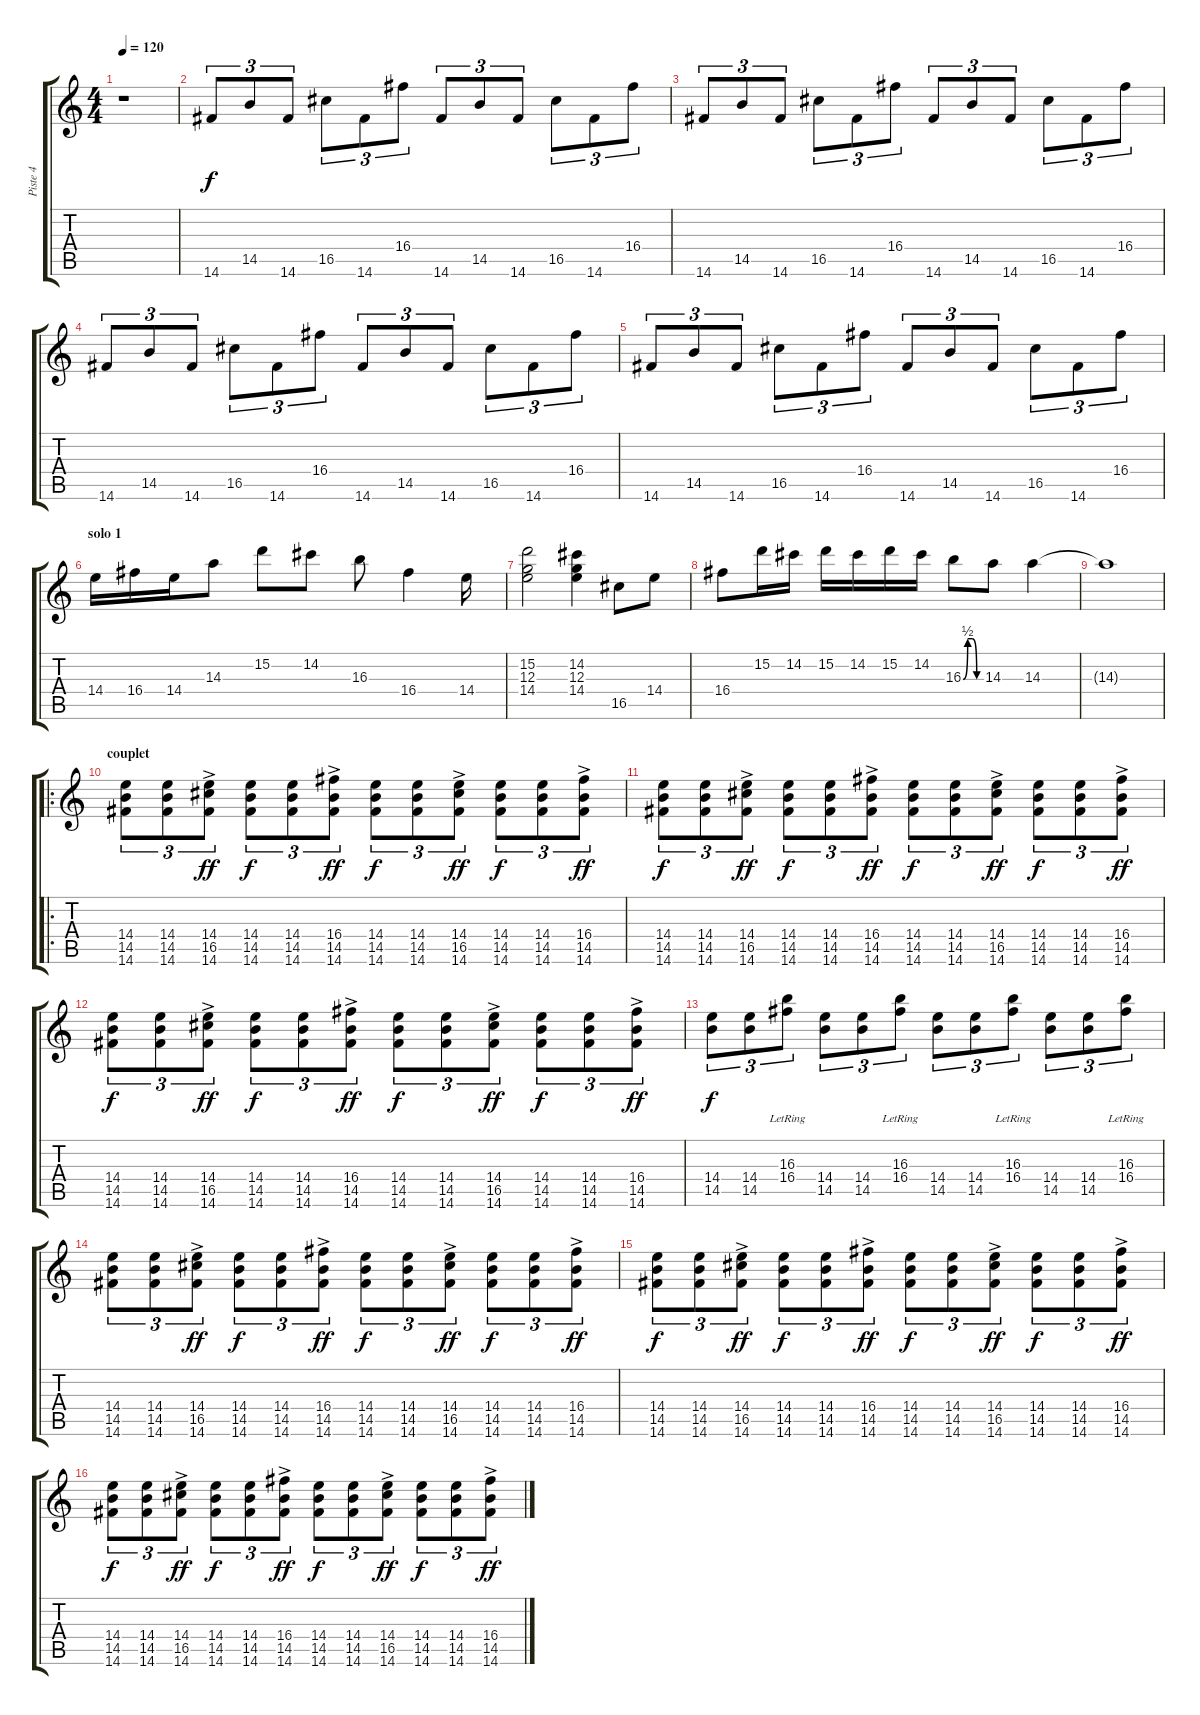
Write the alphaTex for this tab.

\track ("Piste 4" "Piste 4") {instrument distortionguitar}
\staff {score tabs}
\tuning (E4 B3 G3 D3 A2 E2) {hide}
\ts (4 4)
\tempo 120
\clef g2
\ks c
r.1{dy f} |
14.6.8{tu (3 2)} 14.5.8{tu (3 2)} 14.6.8{tu (3 2)} 16.5.8{tu (3 2)} 14.6.8{tu (3 2)} 16.4.8{tu (3 2)} 14.6.8{tu (3 2)} 14.5.8{tu (3 2)} 14.6.8{tu (3 2)} 16.5.8{tu (3 2)} 14.6.8{tu (3 2)} 16.4.8{tu (3 2)} |
14.6.8{tu (3 2)} 14.5.8{tu (3 2)} 14.6.8{tu (3 2)} 16.5.8{tu (3 2)} 14.6.8{tu (3 2)} 16.4.8{tu (3 2)} 14.6.8{tu (3 2)} 14.5.8{tu (3 2)} 14.6.8{tu (3 2)} 16.5.8{tu (3 2)} 14.6.8{tu (3 2)} 16.4.8{tu (3 2)} |
14.6.8{tu (3 2)} 14.5.8{tu (3 2)} 14.6.8{tu (3 2)} 16.5.8{tu (3 2)} 14.6.8{tu (3 2)} 16.4.8{tu (3 2)} 14.6.8{tu (3 2)} 14.5.8{tu (3 2)} 14.6.8{tu (3 2)} 16.5.8{tu (3 2)} 14.6.8{tu (3 2)} 16.4.8{tu (3 2)} |
14.6.8{tu (3 2)} 14.5.8{tu (3 2)} 14.6.8{tu (3 2)} 16.5.8{tu (3 2)} 14.6.8{tu (3 2)} 16.4.8{tu (3 2)} 14.6.8{tu (3 2)} 14.5.8{tu (3 2)} 14.6.8{tu (3 2)} 16.5.8{tu (3 2)} 14.6.8{tu (3 2)} 16.4.8{tu (3 2)} |
\section ("" "solo 1")
14.4.16 16.4.16 14.4.16 14.3.8 15.2.8 14.2.8 16.3.8 16.4.4 14.4.16 |
(15.2 12.3 14.4).2 (14.2 12.3 14.4).4 16.5.8 14.4.8 |
16.4.8 15.2.16 14.2.16 15.2.16 14.2.16 15.2.16 14.2.16 16.3{be (custom 0 0 15 2 30 2 45 0 60 0)}.8 14.3.8 14.3.4 |
14.3{t}.1 |
\ro
\section ("" "couplet")
(14.4 14.5 14.6).8{tu (3 2)} (14.4 14.5 14.6).8{tu (3 2)} (14.4{ac} 16.5{ac} 14.6{ac}).8{tu (3 2) dy ff} (14.4 14.5 14.6).8{tu (3 2) dy f} (14.4 14.5 14.6).8{tu (3 2)} (16.4{ac} 14.5{ac} 14.6{ac}).8{tu (3 2) dy ff} (14.4 14.5 14.6).8{tu (3 2) dy f} (14.4 14.5 14.6).8{tu (3 2)} (14.4{ac} 16.5{ac} 14.6{ac}).8{tu (3 2) dy ff} (14.4 14.5 14.6).8{tu (3 2) dy f} (14.4 14.5 14.6).8{tu (3 2)} (16.4{ac} 14.5{ac} 14.6{ac}).8{tu (3 2) dy ff} |
(14.4 14.5 14.6).8{tu (3 2) dy f} (14.4 14.5 14.6).8{tu (3 2)} (14.4{ac} 16.5{ac} 14.6{ac}).8{tu (3 2) dy ff} (14.4 14.5 14.6).8{tu (3 2) dy f} (14.4 14.5 14.6).8{tu (3 2)} (16.4{ac} 14.5{ac} 14.6{ac}).8{tu (3 2) dy ff} (14.4 14.5 14.6).8{tu (3 2) dy f} (14.4 14.5 14.6).8{tu (3 2)} (14.4{ac} 16.5{ac} 14.6{ac}).8{tu (3 2) dy ff} (14.4 14.5 14.6).8{tu (3 2) dy f} (14.4 14.5 14.6).8{tu (3 2)} (16.4{ac} 14.5{ac} 14.6{ac}).8{tu (3 2) dy ff} |
(14.4 14.5 14.6).8{tu (3 2) dy f} (14.4 14.5 14.6).8{tu (3 2)} (14.4{ac} 16.5{ac} 14.6{ac}).8{tu (3 2) dy ff} (14.4 14.5 14.6).8{tu (3 2) dy f} (14.4 14.5 14.6).8{tu (3 2)} (16.4{ac} 14.5{ac} 14.6{ac}).8{tu (3 2) dy ff} (14.4 14.5 14.6).8{tu (3 2) dy f} (14.4 14.5 14.6).8{tu (3 2)} (14.4{ac} 16.5{ac} 14.6{ac}).8{tu (3 2) dy ff} (14.4 14.5 14.6).8{tu (3 2) dy f} (14.4 14.5 14.6).8{tu (3 2)} (16.4{ac} 14.5{ac} 14.6{ac}).8{tu (3 2) dy ff} |
(14.4 14.5).8{tu (3 2) dy f} (14.4 14.5).8{tu (3 2)} (16.3{lr} 16.4{lr}).8{tu (3 2)} (14.4 14.5).8{tu (3 2)} (14.4 14.5).8{tu (3 2)} (16.3{lr} 16.4{lr}).8{tu (3 2)} (14.4 14.5).8{tu (3 2)} (14.4 14.5).8{tu (3 2)} (16.3{lr} 16.4{lr}).8{tu (3 2)} (14.4 14.5).8{tu (3 2)} (14.4 14.5).8{tu (3 2)} (16.3{lr} 16.4{lr}).8{tu (3 2)} |
(14.4 14.5 14.6).8{tu (3 2)} (14.4 14.5 14.6).8{tu (3 2)} (14.4{ac} 16.5{ac} 14.6{ac}).8{tu (3 2) dy ff} (14.4 14.5 14.6).8{tu (3 2) dy f} (14.4 14.5 14.6).8{tu (3 2)} (16.4{ac} 14.5{ac} 14.6{ac}).8{tu (3 2) dy ff} (14.4 14.5 14.6).8{tu (3 2) dy f} (14.4 14.5 14.6).8{tu (3 2)} (14.4{ac} 16.5{ac} 14.6{ac}).8{tu (3 2) dy ff} (14.4 14.5 14.6).8{tu (3 2) dy f} (14.4 14.5 14.6).8{tu (3 2)} (16.4{ac} 14.5{ac} 14.6{ac}).8{tu (3 2) dy ff} |
(14.4 14.5 14.6).8{tu (3 2) dy f} (14.4 14.5 14.6).8{tu (3 2)} (14.4{ac} 16.5{ac} 14.6{ac}).8{tu (3 2) dy ff} (14.4 14.5 14.6).8{tu (3 2) dy f} (14.4 14.5 14.6).8{tu (3 2)} (16.4{ac} 14.5{ac} 14.6{ac}).8{tu (3 2) dy ff} (14.4 14.5 14.6).8{tu (3 2) dy f} (14.4 14.5 14.6).8{tu (3 2)} (14.4{ac} 16.5{ac} 14.6{ac}).8{tu (3 2) dy ff} (14.4 14.5 14.6).8{tu (3 2) dy f} (14.4 14.5 14.6).8{tu (3 2)} (16.4{ac} 14.5{ac} 14.6{ac}).8{tu (3 2) dy ff} |
(14.4 14.5 14.6).8{tu (3 2) dy f} (14.4 14.5 14.6).8{tu (3 2)} (14.4{ac} 16.5{ac} 14.6{ac}).8{tu (3 2) dy ff} (14.4 14.5 14.6).8{tu (3 2) dy f} (14.4 14.5 14.6).8{tu (3 2)} (16.4{ac} 14.5{ac} 14.6{ac}).8{tu (3 2) dy ff} (14.4 14.5 14.6).8{tu (3 2) dy f} (14.4 14.5 14.6).8{tu (3 2)} (14.4{ac} 16.5{ac} 14.6{ac}).8{tu (3 2) dy ff} (14.4 14.5 14.6).8{tu (3 2) dy f} (14.4 14.5 14.6).8{tu (3 2)} (16.4{ac} 14.5{ac} 14.6{ac}).8{tu (3 2) dy ff}
